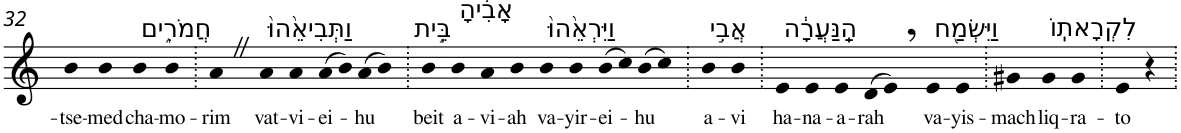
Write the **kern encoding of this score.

**kern	**text
*part1	*part1
*staff1	*staff1
*I"Piano	*
*I'Pno	*
!!LO:PB:g=z
*clefG2	*
*k[]	*
=32	=32
!	!LO:LY:b
4b	-tse-
!	!LO:LY:b
4b	-med
!LO:TX:a:t=חֲמֹרִ֑ים	!
!	!LO:LY:b
4b	cha-
!	!LO:LY:b
4b	-mo-
=33.	=33.
!	!LO:LY:b
4aZ	-rim
!LO:TX:a:t=וַתְּבִיאֵ֙הוּ֙	!
!	!LO:LY:b
4a	vat-
!	!LO:LY:b
4a	-vi-
!	!LO:LY:b
(>8a	-ei-
8b)	.
!	!LO:LY:b
(>8a	-hu
8b)	.
=34.	=34.
!LO:TX:a:t=בֵּ֣ית	!
!	!LO:LY:b
4b	beit
!LO:TX:a:t=אָבִ֔יהָ	!
!	!LO:LY:b
4b	a-
!	!LO:LY:b
4a	-vi-
!	!LO:LY:b
4b	-ah
!LO:TX:a:t=וַיִּרְאֵ֙הוּ֙	!
!	!LO:LY:b
4b	va-
!	!LO:LY:b
4b	-yir-
!	!LO:LY:b
(>8b	-ei-
8cc)	.
!	!LO:LY:b
(>8b	-hu
8cc)	.
=35.	=35.
!LO:TX:a:t=אֲבִ֣י	!
!	!LO:LY:b
4b	a-
!	!LO:LY:b
4b	-vi
=36.	=36.
!LO:TX:a:t=הַֽנַּעֲרָ֔ה	!
!	!LO:LY:b
4e	ha-
!	!LO:LY:b
4e	-na-
!	!LO:LY:b
4e	-a-
!	!LO:LY:b
(>8d	-rah
8e,)	.
!LO:TX:a:t=וַיִּשְׂמַ֖ח	!
!	!LO:LY:b
4e	va-
!	!LO:LY:b
4e	-yis-
=37.	=37.
!	!LO:LY:b
4g#X	-mach
!LO:TX:a:t=לִקְרָאתֽוֹ	!
!	!LO:LY:b
4g#	liq-
!	!LO:LY:b
4g#	-ra-
=38.	=38.
!	!LO:LY:b
4e	-to
4r	.
=.	=.
*-	*-
